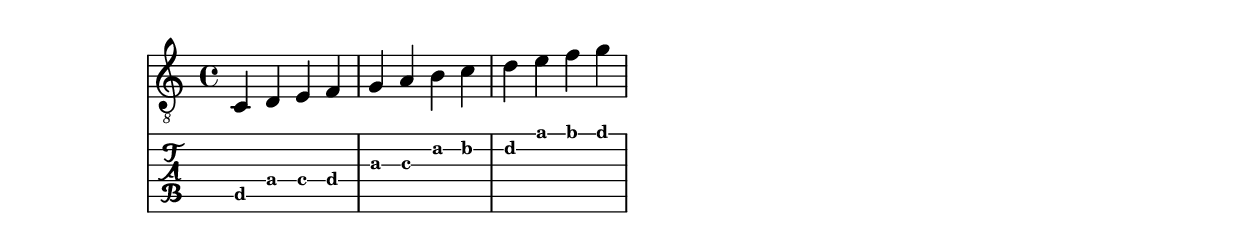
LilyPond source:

% Do not edit this file; it is automatically
% generated from Documentation/snippets/new
% This file is in the public domain.
%% Note: this file works from version 2.13.10
\version "2.13.36"

\header {
%% Translation of GIT committish: 0b55335aeca1de539bf1125b717e0c21bb6fa31b
  texidoces = "
La tablatura se puede formatear utilizando letras en lugar de números.

"

  doctitlees = "Formateado de tablaturas con letras"

  lsrtags = "staff-notation, fretted-strings"

  texidoc = "
Tablature can be formatted using letters instead of numbers.

"
  doctitle = "Letter tablature formatting"
} % begin verbatim


music = \relative c {
  c4 d e f
  g4 a b c
  d4 e f g
}

<<
  \new Staff {
    \clef "G_8"
    \music
  }
  \new TabStaff \with {
    tablatureFormat = #fret-letter-tablature-format
  }
  {
    \music
  }
>>
